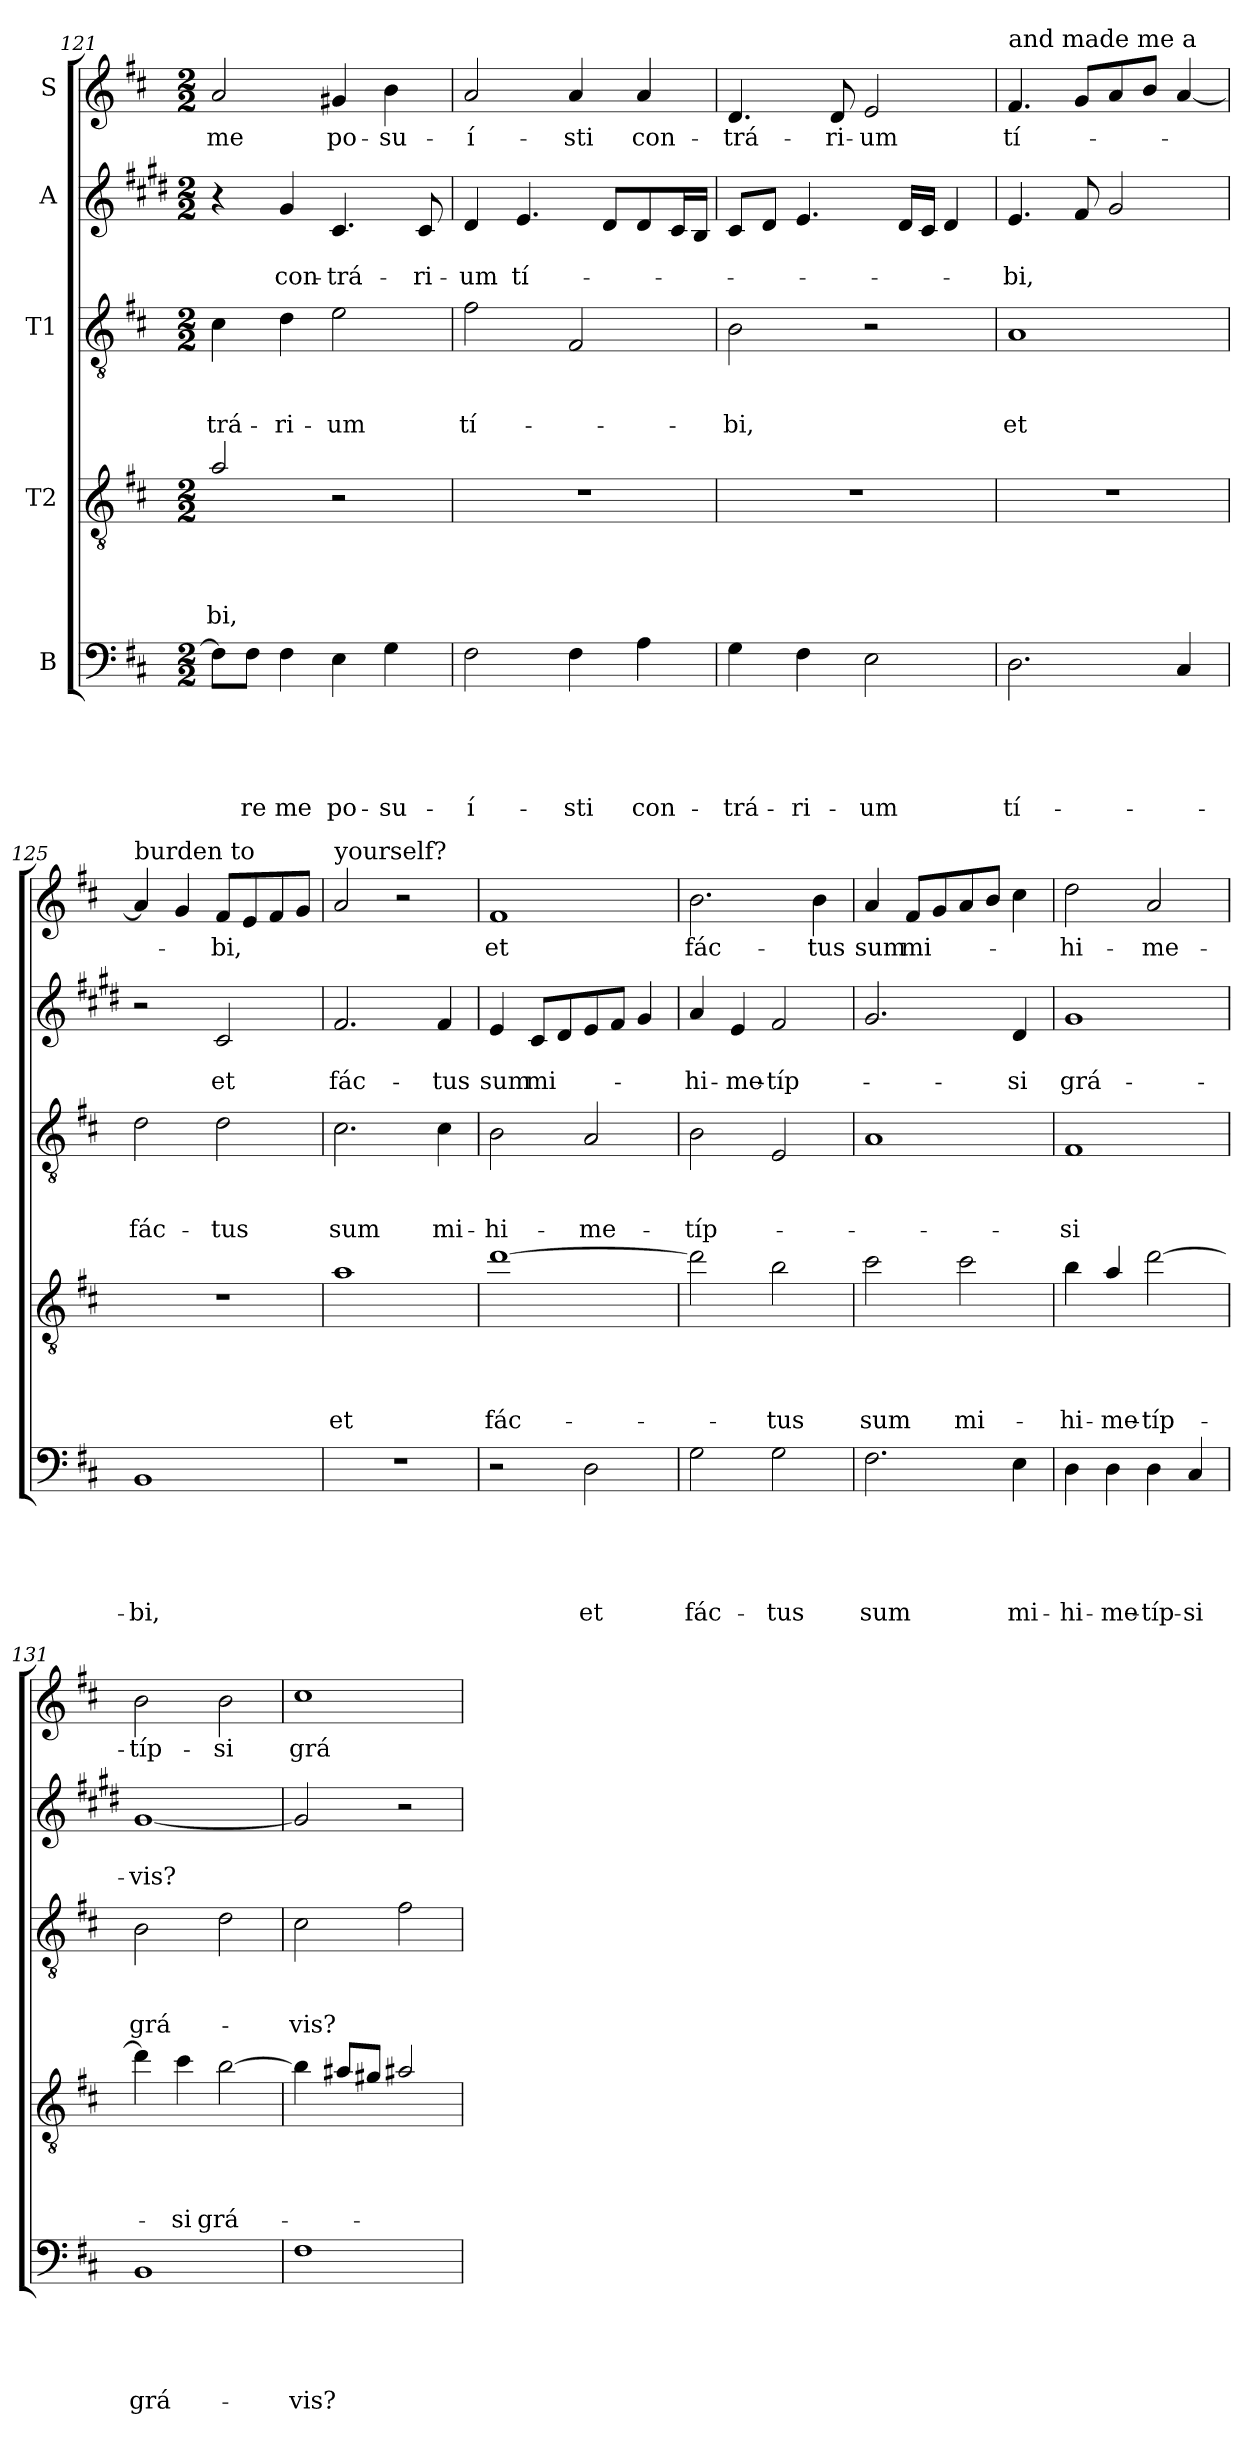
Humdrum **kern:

**kern	**text	**text	**text	**text	**text	**kern	**text	**text	**text	**text	**kern	**text	**text	**text	**kern	**text	**text	**kern	**text
*part5	*part5	*part5	*part5	*part5	*part5	*part4	*part4	*part4	*part4	*part4	*part3	*part3	*part3	*part3	*part2	*part2	*part2	*part1	*part1
*staff5	*staff5	*staff5	*staff5	*staff5	*staff5	*staff4	*staff4	*staff4	*staff4	*staff4	*staff3	*staff3	*staff3	*staff3	*staff2	*staff2	*staff2	*staff1	*staff1
*I"B	*	*	*	*	*	*I"T2	*	*	*	*	*I"T1	*	*	*	*I"A	*	*	*I"S	*
*clefF4	*	*	*	*	*	*clefGv2	*	*	*	*	*clefGv2	*	*	*	*clefG2	*	*	*clefG2	*
*	*	*	*	*	*	*ITrd8c14	*	*	*	*	*	*	*	*	*ITrd1c2	*	*	*	*
*k[f#c#]	*	*	*	*	*	*k[f#c#]	*	*	*	*	*k[f#c#]	*	*	*	*k[f#c#]	*	*	*k[f#c#]	*
*D:	*	*	*	*	*	*D:	*	*	*	*	*D:	*	*	*	*D:	*	*	*D:	*
*M2/2	*	*	*	*	*	*M2/2	*	*	*	*	*M2/2	*	*	*	*M2/2	*	*	*M2/2	*
=121	=121	=121	=121	=121	=121	=121	=121	=121	=121	=121	=121	=121	=121	=121	=121	=121	=121	=121	=121
!	!	!	!	!	!	!	!	!	!	!LO:LY:b	!	!	!	!LO:LY:b	!	!	!	!	!LO:LY:b
8F#\L]	.	.	.	.	.	2A/	.	.	.	-bi,	4c#\	.	.	-trá-	4r	.	.	2a/	me
!	!	!	!	!	!LO:LY:b	!	!	!	!	!	!	!	!	!	!	!	!	!	!
8F#\J	.	.	.	.	-re	.	.	.	.	.	.	.	.	.	.	.	.	.	.
!	!	!	!	!	!LO:LY:b	!	!	!	!	!	!	!	!	!LO:LY:b	!	!	!LO:LY:b	!	!
4F#\	.	.	.	.	me	.	.	.	.	.	4d\	.	.	-ri-	4f#/	.	con-	.	.
!	!	!	!	!	!LO:LY:b	!	!	!	!	!	!	!	!	!LO:LY:b	!	!	!LO:LY:b	!	!LO:LY:b
4E\	.	.	.	.	po-	2r	.	.	.	.	2e\	.	.	-um	4.B/	.	-trá-	4g#X/	po-
!	!	!	!	!	!LO:LY:b	!	!	!	!	!	!	!	!	!	!	!	!	!	!LO:LY:b
4G\	.	.	.	.	-su-	.	.	.	.	.	.	.	.	.	.	.	.	4b\	-su-
!	!	!	!	!	!	!	!	!	!	!	!	!	!	!	!	!	!LO:LY:b	!	!
.	.	.	.	.	.	.	.	.	.	.	.	.	.	.	8B/	.	-ri-	.	.
!!LO:LB:g=z
=122	=122	=122	=122	=122	=122	=122	=122	=122	=122	=122	=122	=122	=122	=122	=122	=122	=122	=122	=122
!	!	!	!	!	!LO:LY:b	!	!	!	!	!	!	!	!	!LO:LY:b	!	!	!LO:LY:b	!	!LO:LY:b
2F#\	.	.	.	.	-í-	1r	.	.	.	.	2f#\	.	.	tí-	4c#/	.	-um	2a/	-í-
!	!	!	!	!	!	!	!	!	!	!	!	!	!	!	!	!	!LO:LY:b	!	!
.	.	.	.	.	.	.	.	.	.	.	.	.	.	.	4.d/	.	tí-	.	.
!	!	!	!	!	!LO:LY:b	!	!	!	!	!	!	!	!	!	!	!	!	!	!LO:LY:b
4F#\	.	.	.	.	-sti	.	.	.	.	.	2F#/	.	.	.	.	.	.	4a/	-sti
.	.	.	.	.	.	.	.	.	.	.	.	.	.	.	8c#/L	.	.	.	.
!	!	!	!	!	!LO:LY:b	!	!	!	!	!	!	!	!	!	!	!	!	!	!LO:LY:b
4A\	.	.	.	.	con-	.	.	.	.	.	.	.	.	.	8c#/	.	.	4a/	con-
.	.	.	.	.	.	.	.	.	.	.	.	.	.	.	16B/L	.	.	.	.
.	.	.	.	.	.	.	.	.	.	.	.	.	.	.	16A/JJ	.	.	.	.
=123	=123	=123	=123	=123	=123	=123	=123	=123	=123	=123	=123	=123	=123	=123	=123	=123	=123	=123	=123
!	!	!	!	!	!LO:LY:b	!	!	!	!	!	!	!	!	!LO:LY:b	!	!	!	!	!LO:LY:b
4G\	.	.	.	.	-trá-	1r	.	.	.	.	2B\	.	.	-bi,	8B/L	.	.	4.d/	-trá-
.	.	.	.	.	.	.	.	.	.	.	.	.	.	.	8c#/J	.	.	.	.
!	!	!	!	!	!LO:LY:b	!	!	!	!	!	!	!	!	!	!	!	!	!	!
4F#\	.	.	.	.	-ri-	.	.	.	.	.	.	.	.	.	4.d/	.	.	.	.
!	!	!	!	!	!	!	!	!	!	!	!	!	!	!	!	!	!	!	!LO:LY:b
.	.	.	.	.	.	.	.	.	.	.	.	.	.	.	.	.	.	8d/	-ri-
!	!	!	!	!	!LO:LY:b	!	!	!	!	!	!	!	!	!	!	!	!	!	!LO:LY:b
2E\	.	.	.	.	-um	.	.	.	.	.	2r	.	.	.	.	.	.	2e/	-um
.	.	.	.	.	.	.	.	.	.	.	.	.	.	.	16c#/LL	.	.	.	.
.	.	.	.	.	.	.	.	.	.	.	.	.	.	.	16B/JJ	.	.	.	.
.	.	.	.	.	.	.	.	.	.	.	.	.	.	.	4c#/	.	.	.	.
=124	=124	=124	=124	=124	=124	=124	=124	=124	=124	=124	=124	=124	=124	=124	=124	=124	=124	=124	=124
!	!	!	!	!	!	!	!	!	!	!	!	!	!	!	!	!	!	!LO:TX:a:t=and made me a	!
!	!	!	!	!	!LO:LY:b	!	!	!	!	!	!	!	!	!LO:LY:b	!	!	!LO:LY:b	!	!LO:LY:b
2.D\	.	.	.	.	tí-	1r	.	.	.	.	1A	.	.	et	4.d/	.	-bi,	4.f#/	tí-
.	.	.	.	.	.	.	.	.	.	.	.	.	.	.	8e/	.	.	8g/L	.
.	.	.	.	.	.	.	.	.	.	.	.	.	.	.	2f#/	.	.	8a/	.
.	.	.	.	.	.	.	.	.	.	.	.	.	.	.	.	.	.	8b/J	.
4C#/	.	.	.	.	.	.	.	.	.	.	.	.	.	.	.	.	.	[4a/	.
=125	=125	=125	=125	=125	=125	=125	=125	=125	=125	=125	=125	=125	=125	=125	=125	=125	=125	=125	=125
!	!	!	!	!	!	!	!	!	!	!	!	!	!	!	!	!	!	!LO:TX:a:t=burden to	!
!	!	!	!	!	!LO:LY:b	!	!	!	!	!	!	!	!	!LO:LY:b	!	!	!	!	!
1BB	.	.	.	.	-bi,	1r	.	.	.	.	2d\	.	.	fác-	2r	.	.	4a/]	.
.	.	.	.	.	.	.	.	.	.	.	.	.	.	.	.	.	.	4g/	.
!	!	!	!	!	!	!	!	!	!	!	!	!	!	!LO:LY:b	!	!	!LO:LY:b	!	!LO:LY:b
.	.	.	.	.	.	.	.	.	.	.	2d\	.	.	-tus	2B/	.	et	8f#/L	-bi,
.	.	.	.	.	.	.	.	.	.	.	.	.	.	.	.	.	.	8e/	.
.	.	.	.	.	.	.	.	.	.	.	.	.	.	.	.	.	.	8f#/	.
.	.	.	.	.	.	.	.	.	.	.	.	.	.	.	.	.	.	8g/J	.
=126	=126	=126	=126	=126	=126	=126	=126	=126	=126	=126	=126	=126	=126	=126	=126	=126	=126	=126	=126
!	!	!	!	!	!	!	!	!	!	!	!	!	!	!	!	!	!	!LO:TX:a:t=yourself?	!
!	!	!	!	!	!	!	!	!	!	!LO:LY:b	!	!	!	!LO:LY:b	!	!	!LO:LY:b	!	!
1r	.	.	.	.	.	1A	.	.	.	et	2.c#\	.	.	sum	2.e/	.	fác-	2a/	.
.	.	.	.	.	.	.	.	.	.	.	.	.	.	.	.	.	.	2r	.
!	!	!	!	!	!	!	!	!	!	!	!	!	!	!LO:LY:b	!	!	!LO:LY:b	!	!
.	.	.	.	.	.	.	.	.	.	.	4c#\	.	.	mi-	4e/	.	-tus	.	.
!!LO:PB:g=z
=127	=127	=127	=127	=127	=127	=127	=127	=127	=127	=127	=127	=127	=127	=127	=127	=127	=127	=127	=127
!	!	!	!	!	!	!	!	!	!	!LO:LY:b	!	!	!	!LO:LY:b	!	!	!LO:LY:b	!	!LO:LY:b
2r	.	.	.	.	.	[1d	.	.	.	fác-	2B\	.	.	-hi-	4d/	.	sum	1f#	et
!	!	!	!	!	!	!	!	!	!	!	!	!	!	!	!	!	!LO:LY:b	!	!
.	.	.	.	.	.	.	.	.	.	.	.	.	.	.	8B/L	.	mi-	.	.
.	.	.	.	.	.	.	.	.	.	.	.	.	.	.	8c#/	.	.	.	.
!	!	!	!	!	!LO:LY:b	!	!	!	!	!	!	!	!	!LO:LY:b	!	!	!	!	!
2D\	.	.	.	.	et	.	.	.	.	.	2A/	.	.	-me-	8d/	.	.	.	.
.	.	.	.	.	.	.	.	.	.	.	.	.	.	.	8e/J	.	.	.	.
.	.	.	.	.	.	.	.	.	.	.	.	.	.	.	4f#/	.	.	.	.
=128	=128	=128	=128	=128	=128	=128	=128	=128	=128	=128	=128	=128	=128	=128	=128	=128	=128	=128	=128
!	!	!	!	!	!LO:LY:b	!	!	!	!	!	!	!	!	!LO:LY:b	!	!	!LO:LY:b	!	!LO:LY:b
2G\	.	.	.	.	fác-	2d\]	.	.	.	.	2B\	.	.	-típ-	4g/	.	-hi-	2.b\	fác-
!	!	!	!	!	!	!	!	!	!	!	!	!	!	!	!	!	!LO:LY:b	!	!
.	.	.	.	.	.	.	.	.	.	.	.	.	.	.	4d/	.	-me-	.	.
!	!	!	!	!	!LO:LY:b	!	!	!	!	!LO:LY:b	!	!	!	!	!	!	!LO:LY:b	!	!
2G\	.	.	.	.	-tus	2B\	.	.	.	-tus	2E/	.	.	.	2e/	.	-típ-	.	.
!	!	!	!	!	!	!	!	!	!	!	!	!	!	!	!	!	!	!	!LO:LY:b
.	.	.	.	.	.	.	.	.	.	.	.	.	.	.	.	.	.	4b\	-tus
=129	=129	=129	=129	=129	=129	=129	=129	=129	=129	=129	=129	=129	=129	=129	=129	=129	=129	=129	=129
!	!	!	!	!	!LO:LY:b	!	!	!	!	!LO:LY:b	!	!	!	!	!	!	!	!	!LO:LY:b
2.F#\	.	.	.	.	sum	2c#\	.	.	.	sum	1A	.	.	.	2.f#/	.	.	4a/	sum
!	!	!	!	!	!	!	!	!	!	!	!	!	!	!	!	!	!	!	!LO:LY:b
.	.	.	.	.	.	.	.	.	.	.	.	.	.	.	.	.	.	8f#/L	mi-
.	.	.	.	.	.	.	.	.	.	.	.	.	.	.	.	.	.	8g/	.
!	!	!	!	!	!	!	!	!	!	!LO:LY:b	!	!	!	!	!	!	!	!	!
.	.	.	.	.	.	2c#\	.	.	.	mi-	.	.	.	.	.	.	.	8a/	.
.	.	.	.	.	.	.	.	.	.	.	.	.	.	.	.	.	.	8b/J	.
!	!	!	!	!	!LO:LY:b	!	!	!	!	!	!	!	!	!	!	!	!LO:LY:b	!	!
4E\	.	.	.	.	mi-	.	.	.	.	.	.	.	.	.	4c#/	.	-si	4cc#\	.
=130	=130	=130	=130	=130	=130	=130	=130	=130	=130	=130	=130	=130	=130	=130	=130	=130	=130	=130	=130
!	!	!	!	!	!LO:LY:b	!	!	!	!	!LO:LY:b	!	!	!	!LO:LY:b	!	!	!LO:LY:b	!	!LO:LY:b
4D\	.	.	.	.	-hi-	4B\	.	.	.	-hi-	1F#	.	.	-si	1f#	.	grá-	2dd\	-hi-
!	!	!	!	!	!LO:LY:b	!	!	!	!	!LO:LY:b	!	!	!	!	!	!	!	!	!
4D\	.	.	.	.	-me-	4A/	.	.	.	-me-	.	.	.	.	.	.	.	.	.
!	!	!	!	!	!LO:LY:b	!	!	!	!	!LO:LY:b	!	!	!	!	!	!	!	!	!LO:LY:b
4D\	.	.	.	.	-típ-	[2d\	.	.	.	-típ-	.	.	.	.	.	.	.	2a/	-me-
!	!	!	!	!	!LO:LY:b	!	!	!	!	!	!	!	!	!	!	!	!	!	!
4C#/	.	.	.	.	-si	.	.	.	.	.	.	.	.	.	.	.	.	.	.
=131	=131	=131	=131	=131	=131	=131	=131	=131	=131	=131	=131	=131	=131	=131	=131	=131	=131	=131	=131
!	!	!	!	!	!LO:LY:b	!	!	!	!	!	!	!	!	!LO:LY:b	!	!	!LO:LY:b	!	!LO:LY:b
1BB	.	.	.	.	grá-	4d\]	.	.	.	.	2B\	.	.	grá-	[1f#	.	-vis?	2b\	-típ-
!	!	!	!	!	!	!	!	!	!	!LO:LY:b	!	!	!	!	!	!	!	!	!
.	.	.	.	.	.	4c#\	.	.	.	-si	.	.	.	.	.	.	.	.	.
!	!	!	!	!	!	!	!	!	!	!LO:LY:b	!	!	!	!	!	!	!	!	!LO:LY:b
.	.	.	.	.	.	[2B\	.	.	.	grá-	2d\	.	.	.	.	.	.	2b\	-si
=132	=132	=132	=132	=132	=132	=132	=132	=132	=132	=132	=132	=132	=132	=132	=132	=132	=132	=132	=132
!	!	!	!	!	!LO:LY:b	!	!	!	!	!	!	!	!	!LO:LY:b	!	!	!	!	!LO:LY:b
1F#	.	.	.	.	-vis?	4B\]	.	.	.	.	2c#\	.	.	-vis?	2f#/]	.	.	1cc#	grá-
.	.	.	.	.	.	8A#X/L	.	.	.	.	.	.	.	.	.	.	.	.	.
.	.	.	.	.	.	8G#X/J	.	.	.	.	.	.	.	.	.	.	.	.	.
.	.	.	.	.	.	2A#X/	.	.	.	.	2f#\	.	.	.	2r	.	.	.	.
=	=	=	=	=	=	=	=	=	=	=	=	=	=	=	=	=	=	=	=
*-	*-	*-	*-	*-	*-	*-	*-	*-	*-	*-	*-	*-	*-	*-	*-	*-	*-	*-	*-
